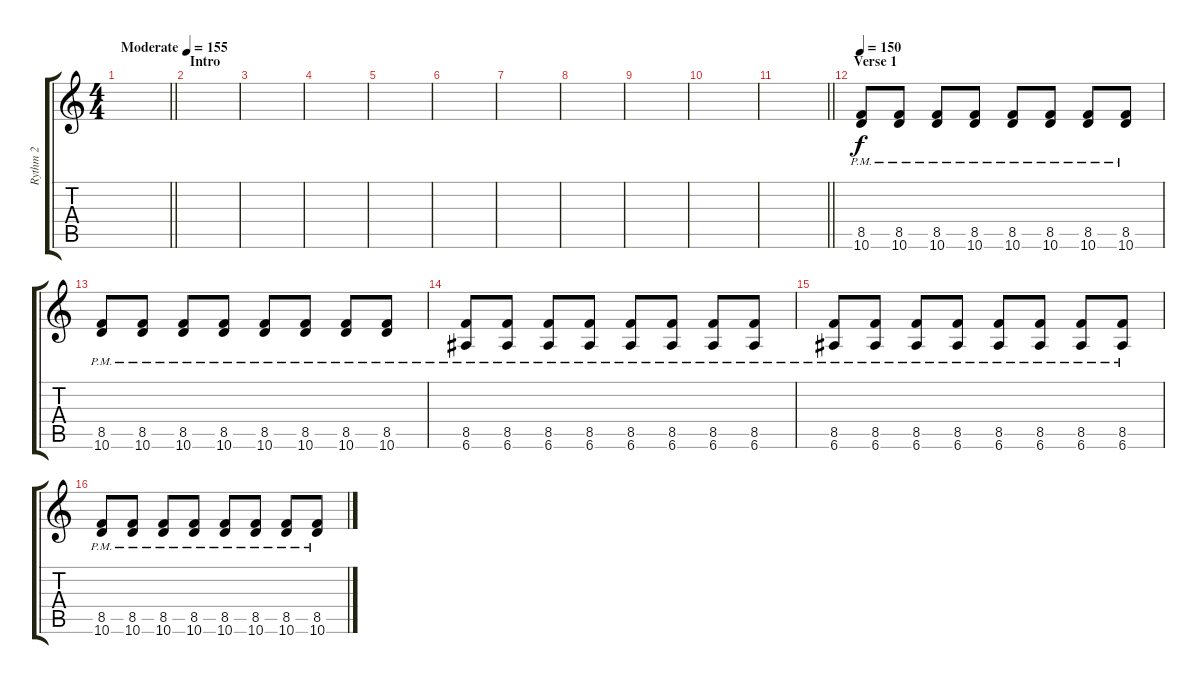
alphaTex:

\track ("Rythm 2" "Rythm 2") {instrument overdrivenguitar}
\staff {score tabs}
\tuning (E4 B3 G3 D3 A2 E2) {hide}
\ts (4 4)
\tempo (155 "Moderate")
\clef g2
\barLineRight lightlight
\ks c
|
\section ("" "Intro")
|
|
|
|
|
|
|
|
|
\barLineRight lightlight
|
\section ("" "Verse 1")
\tempo 150
(8.5{pm} 10.6{pm}).8 (8.5{pm} 10.6{pm}).8 (8.5{pm} 10.6{pm}).8 (8.5{pm} 10.6{pm}).8 (8.5{pm} 10.6{pm}).8 (8.5{pm} 10.6{pm}).8 (8.5{pm} 10.6{pm}).8 (8.5{pm} 10.6{pm}).8 |
(8.5{pm} 10.6{pm}).8 (8.5{pm} 10.6{pm}).8 (8.5{pm} 10.6{pm}).8 (8.5{pm} 10.6{pm}).8 (8.5{pm} 10.6{pm}).8 (8.5{pm} 10.6{pm}).8 (8.5{pm} 10.6{pm}).8 (8.5{pm} 10.6{pm}).8 |
(8.5{pm} 6.6{pm}).8 (8.5{pm} 6.6{pm}).8 (8.5{pm} 6.6{pm}).8 (8.5{pm} 6.6{pm}).8 (8.5{pm} 6.6{pm}).8 (8.5{pm} 6.6{pm}).8 (8.5{pm} 6.6{pm}).8 (8.5{pm} 6.6{pm}).8 |
(8.5{pm} 6.6{pm}).8 (8.5{pm} 6.6{pm}).8 (8.5{pm} 6.6{pm}).8 (8.5{pm} 6.6{pm}).8 (8.5{pm} 6.6{pm}).8 (8.5{pm} 6.6{pm}).8 (8.5{pm} 6.6{pm}).8 (8.5{pm} 6.6{pm}).8 |
(8.5{pm} 10.6{pm}).8 (8.5{pm} 10.6{pm}).8 (8.5{pm} 10.6{pm}).8 (8.5{pm} 10.6{pm}).8 (8.5{pm} 10.6{pm}).8 (8.5{pm} 10.6{pm}).8 (8.5{pm} 10.6{pm}).8 (8.5{pm} 10.6{pm}).8
